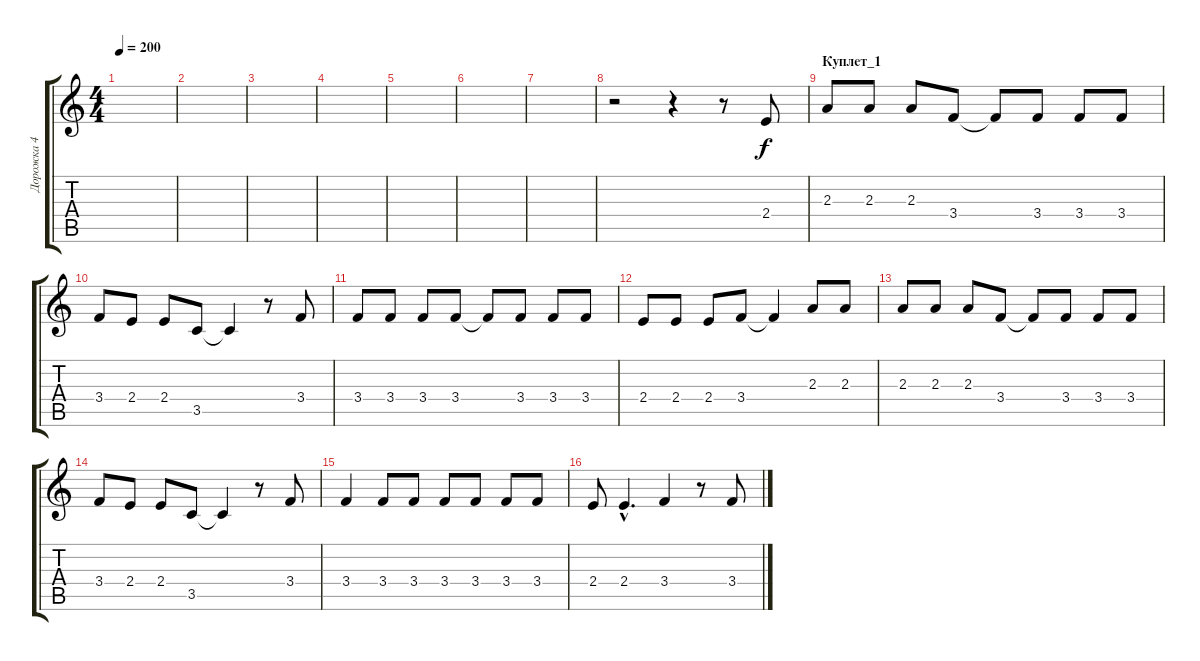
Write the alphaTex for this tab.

\track ("Дорожка 4" "Дорожка 4") {instrument distortionguitar}
\staff {score tabs}
\tuning (E4 B3 G3 D3 A2 E2) {hide}
\ts (4 4)
\tempo 200
\clef g2
\ks c
|
|
|
|
|
|
|
r.2 r.4 r.8 2.4.8 |
\section ("" "Куплет_1")
2.3.8 2.3.8 2.3.8 3.4.8 3.4{t}.8 3.4.8 3.4.8 3.4.8 |
3.4.8 2.4.8 2.4.8 3.5.8 3.5{t}.4 r.8 3.4.8 |
3.4.8 3.4.8 3.4.8 3.4.8 3.4{t}.8 3.4.8 3.4.8 3.4.8 |
2.4.8 2.4.8 2.4.8 3.4.8 3.4{t}.4 2.3.8 2.3.8 |
2.3.8 2.3.8 2.3.8 3.4.8 3.4{t}.8 3.4.8 3.4.8 3.4.8 |
3.4.8 2.4.8 2.4.8 3.5.8 3.5{t}.4 r.8 3.4.8 |
3.4.4 3.4.8 3.4.8 3.4.8 3.4.8 3.4.8 3.4.8 |
2.4.8 2.4{hac}.4{d} 3.4.4 r.8 3.4.8
